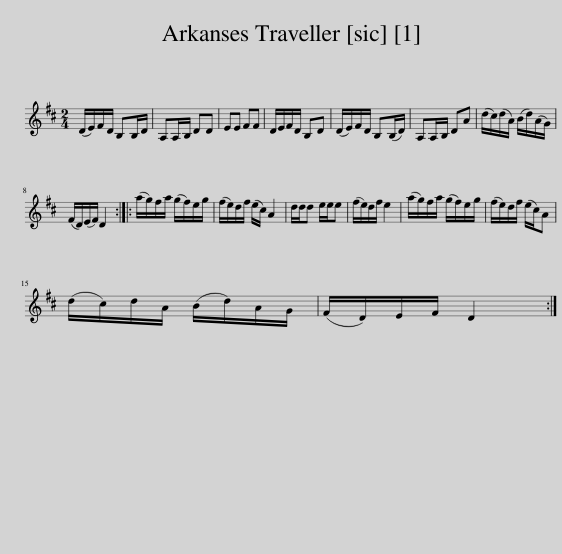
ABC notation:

X:1
L:1/8
M:2/4
I:linebreak $
K:D
V:1 treble
V:1
 (D/E/)F/D/ B,B,/D/ | A,A,/B,/ DD | EE FF | D/E/F/D/ B,D | (D/E/)F/D/ B,(B,/D/) | %5
 A,A,/B,/ DA | (d/c/)(d/A/) (B/d/)(A/G/) |$ (F/D/)(E/F/) D2 :: (a/g/)f/a/ (g/f/)e/g/ | (f/e/)d/f/ (e/c/) A2 | %10
 d/d/d e/e/e | (f/e/)d/f/ e2 | (a/g/)f/a/ (g/f/)e/g/ | (f/e/)d/f/ (e/c/)A |$ (d/c/)d/A/ (B/d/)A/G/ | %15
 (F/D/)E/F/ D2 :| %16
